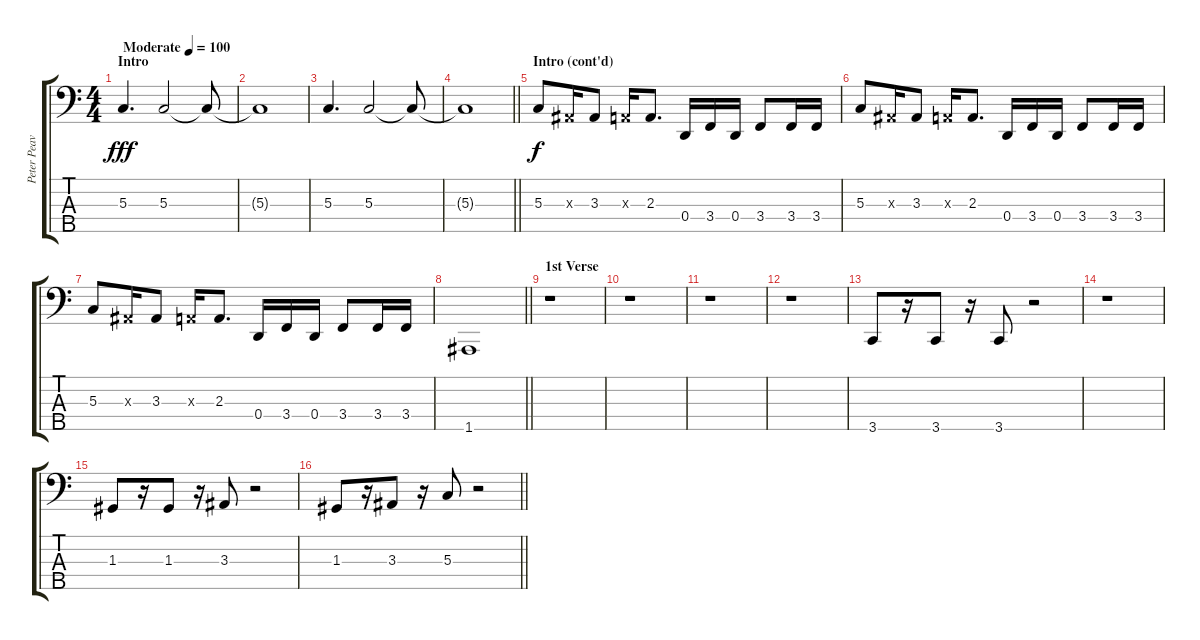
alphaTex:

\track ("Peter Peavy Wagner" "Peter Peav") {instrument electricbasspick}
\staff {score tabs}
\tuning (F2 C2 G1 D1 A0) {hide}
\ts (4 4)
\section ("" "Intro")
\tempo (100 "Moderate")
\clef f4
\ks c
5.3.4{d dy fff volume 12 instrument electricbassfinger} 5.3.2 5.3{t}.8 |
5.3{t}.1 |
5.3.4{d} 5.3.2 5.3{t}.8 |
\barLineRight lightlight
5.3{t}.1 |
\section ("" "Intro (cont'd)")
5.3.8{dy f volume 14 instrument electricbasspick} 3.3{x}.16 3.3.8 2.3{x}.16 2.3.8{d} 0.4.16 3.4.16 0.4.16 3.4.8 3.4.16 3.4.16 |
5.3.8 3.3{x}.16 3.3.8 2.3{x}.16 2.3.8{d} 0.4.16 3.4.16 0.4.16 3.4.8 3.4.16 3.4.16 |
5.3.8 3.3{x}.16 3.3.8 2.3{x}.16 2.3.8{d} 0.4.16 3.4.16 0.4.16 3.4.8 3.4.16 3.4.16 |
\barLineRight lightlight
1.5.1 |
\section ("" "1st Verse")
r.1 |
r.1 |
r.1 |
r.1 |
3.5.8 r.16 3.5.8 r.16 3.5.8 r.2 |
r.1 |
1.3.8 r.16 1.3.8 r.16 3.3.8 r.2 |
\barLineRight lightlight
1.3.8 r.16 3.3.8 r.16 5.3.8 r.2
